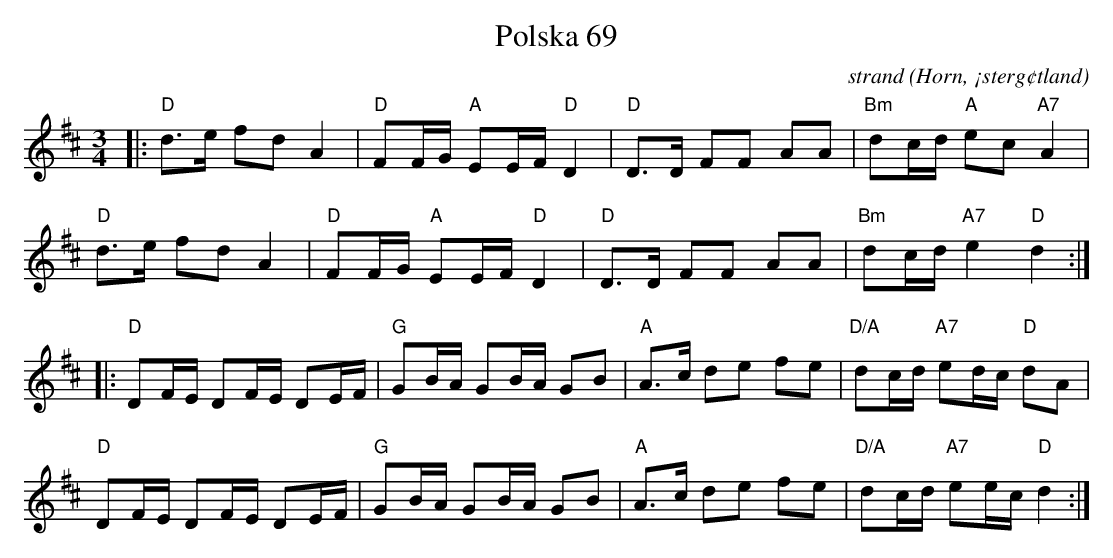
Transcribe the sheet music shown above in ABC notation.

X:1
T:Polska 69
C: strand
O:Horn, ¡sterg¢tland
M:3/4
L:1/8
K:D
V:1
|:"D"d>e fd A2|"D"FF/G/"A" EE/F/ "D"D2|"D"D>D FF AA|"Bm"dc/d/ "A"ec "A7" A2|
"D"d>e fd A2|"D"FF/G/"A" EE/F/ "D"D2|"D"D>D FF AA|"Bm"dc/d/ "A7"e2 "D" d2:|
|:"D"DF/E/ DF/E/ DE/F/|"G"GB/A/ GB/A/ GB|"A"A>c de fe|"D/A"dc/d/ "A7"ed/c/ "D"dA|
"D"DF/E/ DF/E/ DE/F/|"G"GB/A/ GB/A/ GB|"A"A>c de fe|"D/A"dc/d/ "A7"ee/c/ "D" d2:|]
